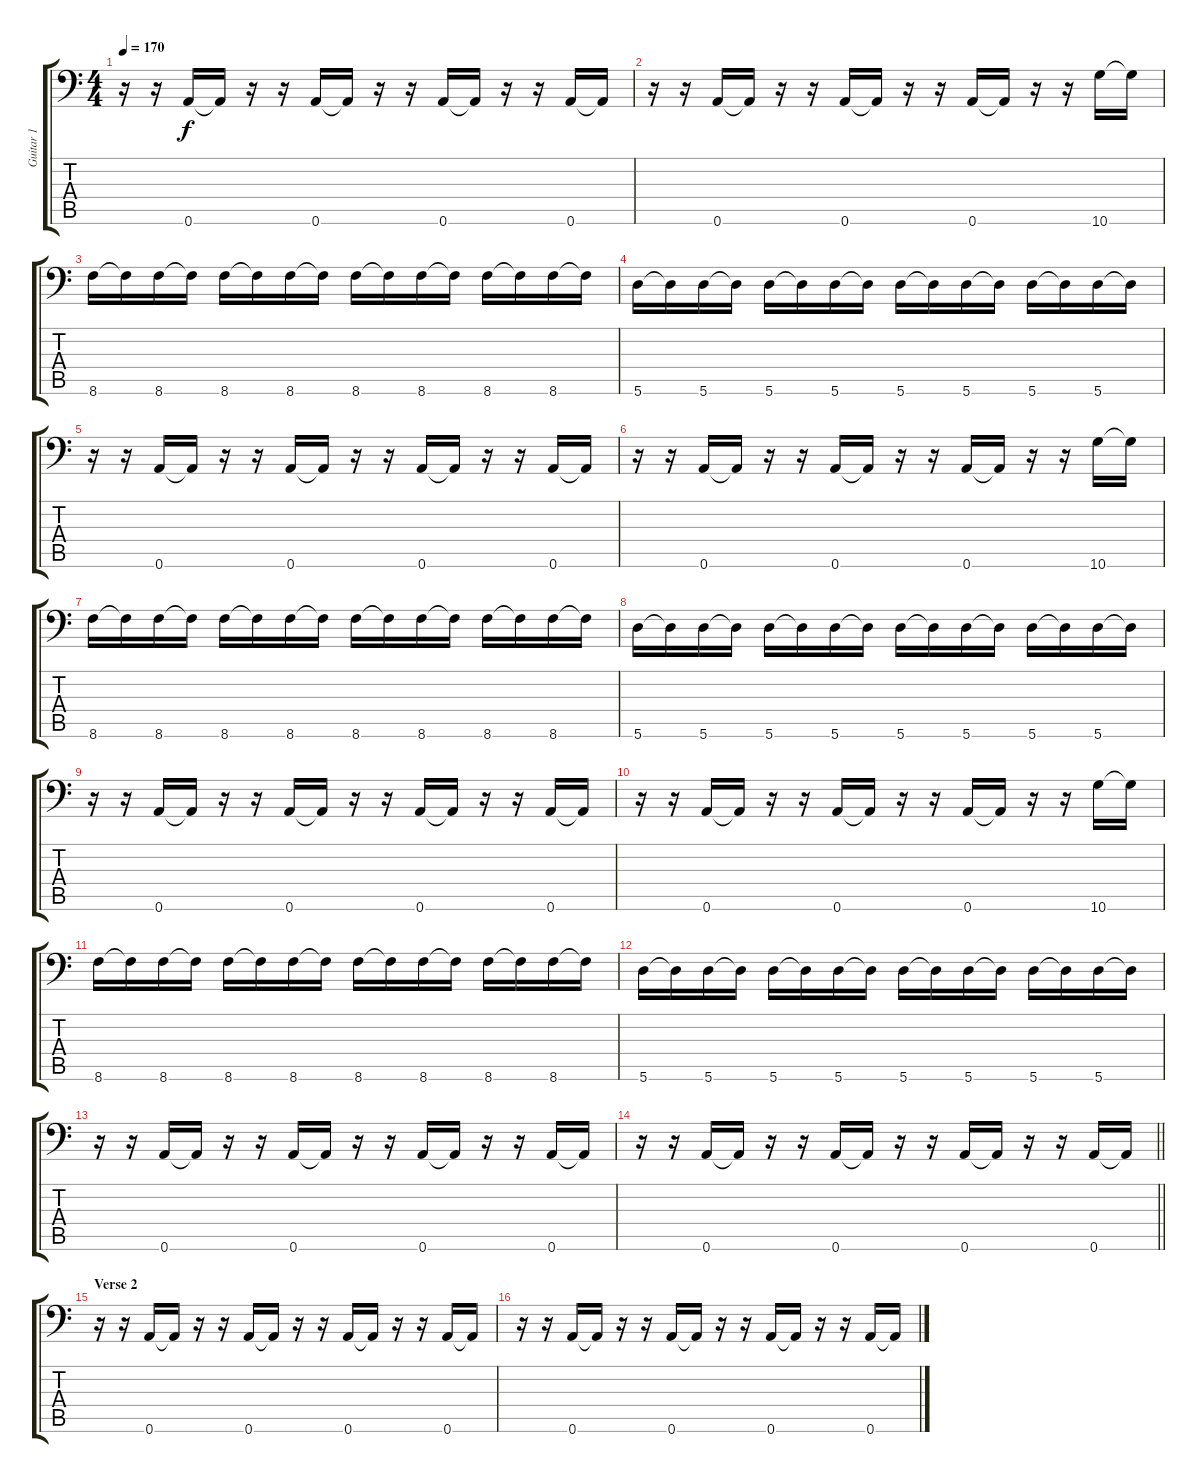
\track ("Guitar 1" "Guitar 1") {instrument distortionguitar}
\staff {score tabs}
\tuning (B3 Gb3 D3 A2 E2 A1) {hide}
\ts (4 4)
\tempo 170
\clef f4
\ks c
r.16{dy f} r.16 0.6.16 0.6{t}.16 r.16 r.16 0.6.16 0.6{t}.16 r.16 r.16 0.6.16 0.6{t}.16 r.16 r.16 0.6.16 0.6{t}.16 |
r.16 r.16 0.6.16 0.6{t}.16 r.16 r.16 0.6.16 0.6{t}.16 r.16 r.16 0.6.16 0.6{t}.16 r.16 r.16 10.6.16 10.6{t}.16 |
8.6.16 8.6{t}.16 8.6.16 8.6{t}.16 8.6.16 8.6{t}.16 8.6.16 8.6{t}.16 8.6.16 8.6{t}.16 8.6.16 8.6{t}.16 8.6.16 8.6{t}.16 8.6.16 8.6{t}.16 |
5.6.16 5.6{t}.16 5.6.16 5.6{t}.16 5.6.16 5.6{t}.16 5.6.16 5.6{t}.16 5.6.16 5.6{t}.16 5.6.16 5.6{t}.16 5.6.16 5.6{t}.16 5.6.16 5.6{t}.16 |
r.16 r.16 0.6.16 0.6{t}.16 r.16 r.16 0.6.16 0.6{t}.16 r.16 r.16 0.6.16 0.6{t}.16 r.16 r.16 0.6.16 0.6{t}.16 |
r.16 r.16 0.6.16 0.6{t}.16 r.16 r.16 0.6.16 0.6{t}.16 r.16 r.16 0.6.16 0.6{t}.16 r.16 r.16 10.6.16 10.6{t}.16 |
8.6.16 8.6{t}.16 8.6.16 8.6{t}.16 8.6.16 8.6{t}.16 8.6.16 8.6{t}.16 8.6.16 8.6{t}.16 8.6.16 8.6{t}.16 8.6.16 8.6{t}.16 8.6.16 8.6{t}.16 |
5.6.16 5.6{t}.16 5.6.16 5.6{t}.16 5.6.16 5.6{t}.16 5.6.16 5.6{t}.16 5.6.16 5.6{t}.16 5.6.16 5.6{t}.16 5.6.16 5.6{t}.16 5.6.16 5.6{t}.16 |
r.16 r.16 0.6.16 0.6{t}.16 r.16 r.16 0.6.16 0.6{t}.16 r.16 r.16 0.6.16 0.6{t}.16 r.16 r.16 0.6.16 0.6{t}.16 |
r.16 r.16 0.6.16 0.6{t}.16 r.16 r.16 0.6.16 0.6{t}.16 r.16 r.16 0.6.16 0.6{t}.16 r.16 r.16 10.6.16 10.6{t}.16 |
8.6.16 8.6{t}.16 8.6.16 8.6{t}.16 8.6.16 8.6{t}.16 8.6.16 8.6{t}.16 8.6.16 8.6{t}.16 8.6.16 8.6{t}.16 8.6.16 8.6{t}.16 8.6.16 8.6{t}.16 |
5.6.16 5.6{t}.16 5.6.16 5.6{t}.16 5.6.16 5.6{t}.16 5.6.16 5.6{t}.16 5.6.16 5.6{t}.16 5.6.16 5.6{t}.16 5.6.16 5.6{t}.16 5.6.16 5.6{t}.16 |
r.16 r.16 0.6.16 0.6{t}.16 r.16 r.16 0.6.16 0.6{t}.16 r.16 r.16 0.6.16 0.6{t}.16 r.16 r.16 0.6.16 0.6{t}.16 |
\barLineRight lightlight
r.16 r.16 0.6.16 0.6{t}.16 r.16 r.16 0.6.16 0.6{t}.16 r.16 r.16 0.6.16 0.6{t}.16 r.16 r.16 0.6.16 0.6{t}.16 |
\section ("" "Verse 2 ")
r.16 r.16 0.6.16 0.6{t}.16 r.16 r.16 0.6.16 0.6{t}.16 r.16 r.16 0.6.16 0.6{t}.16 r.16 r.16 0.6.16 0.6{t}.16 |
r.16 r.16 0.6.16 0.6{t}.16 r.16 r.16 0.6.16 0.6{t}.16 r.16 r.16 0.6.16 0.6{t}.16 r.16 r.16 0.6.16 0.6{t}.16
